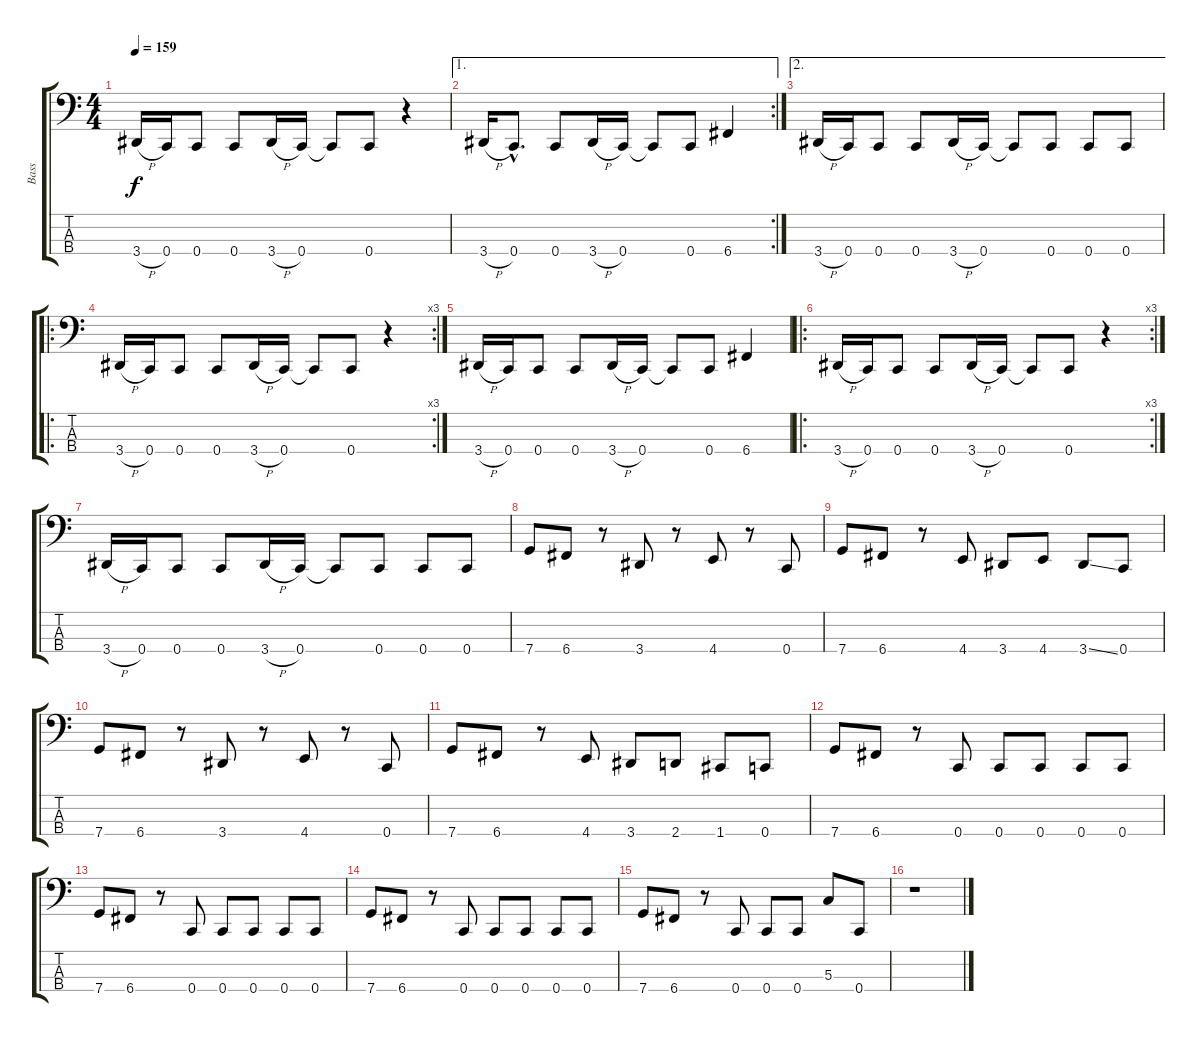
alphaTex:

\track ("Bass" "Bass") {instrument electricbasspick}
\staff {score tabs}
\tuning (F2 C2 G1 C1) {hide}
\ts (4 4)
\tempo 159
\clef f4
\ks c
3.4{h}.16{dy f} 0.4.16 0.4.8 0.4.8 3.4{h}.16 0.4.16 0.4{t}.8 0.4.8 r.4 |
\ae 1
\rc 2
3.4{h}.16 0.4{hac}.8{d} 0.4.8 3.4{h}.16 0.4.16 0.4{t}.8 0.4.8 6.4.4 |
\ae 2
3.4{h}.16 0.4.16 0.4.8 0.4.8 3.4{h}.16 0.4.16 0.4{t}.8 0.4.8 0.4.8 0.4.8 |
\ro
\rc 3
3.4{h}.16 0.4.16 0.4.8 0.4.8 3.4{h}.16 0.4.16 0.4{t}.8 0.4.8 r.4 |
3.4{h}.16 0.4.16 0.4.8 0.4.8 3.4{h}.16 0.4.16 0.4{t}.8 0.4.8 6.4.4 |
\ro
\rc 3
3.4{h}.16 0.4.16 0.4.8 0.4.8 3.4{h}.16 0.4.16 0.4{t}.8 0.4.8 r.4 |
3.4{h}.16 0.4.16 0.4.8 0.4.8 3.4{h}.16 0.4.16 0.4{t}.8 0.4.8 0.4.8 0.4.8 |
7.4.8 6.4.8 r.8 3.4.8 r.8 4.4.8 r.8 0.4.8 |
7.4.8 6.4.8 r.8 4.4.8 3.4.8 4.4.8 3.4{ss}.8 0.4.8 |
7.4.8 6.4.8 r.8 3.4.8 r.8 4.4.8 r.8 0.4.8 |
7.4.8 6.4.8 r.8 4.4.8 3.4.8 2.4.8 1.4.8 0.4.8 |
7.4.8 6.4.8 r.8 0.4.8 0.4.8 0.4.8 0.4.8 0.4.8 |
7.4.8 6.4.8 r.8 0.4.8 0.4.8 0.4.8 0.4.8 0.4.8 |
7.4.8 6.4.8 r.8 0.4.8 0.4.8 0.4.8 0.4.8 0.4.8 |
7.4.8 6.4.8 r.8 0.4.8 0.4.8 0.4.8 5.3.8 0.4.8 |
r.1
